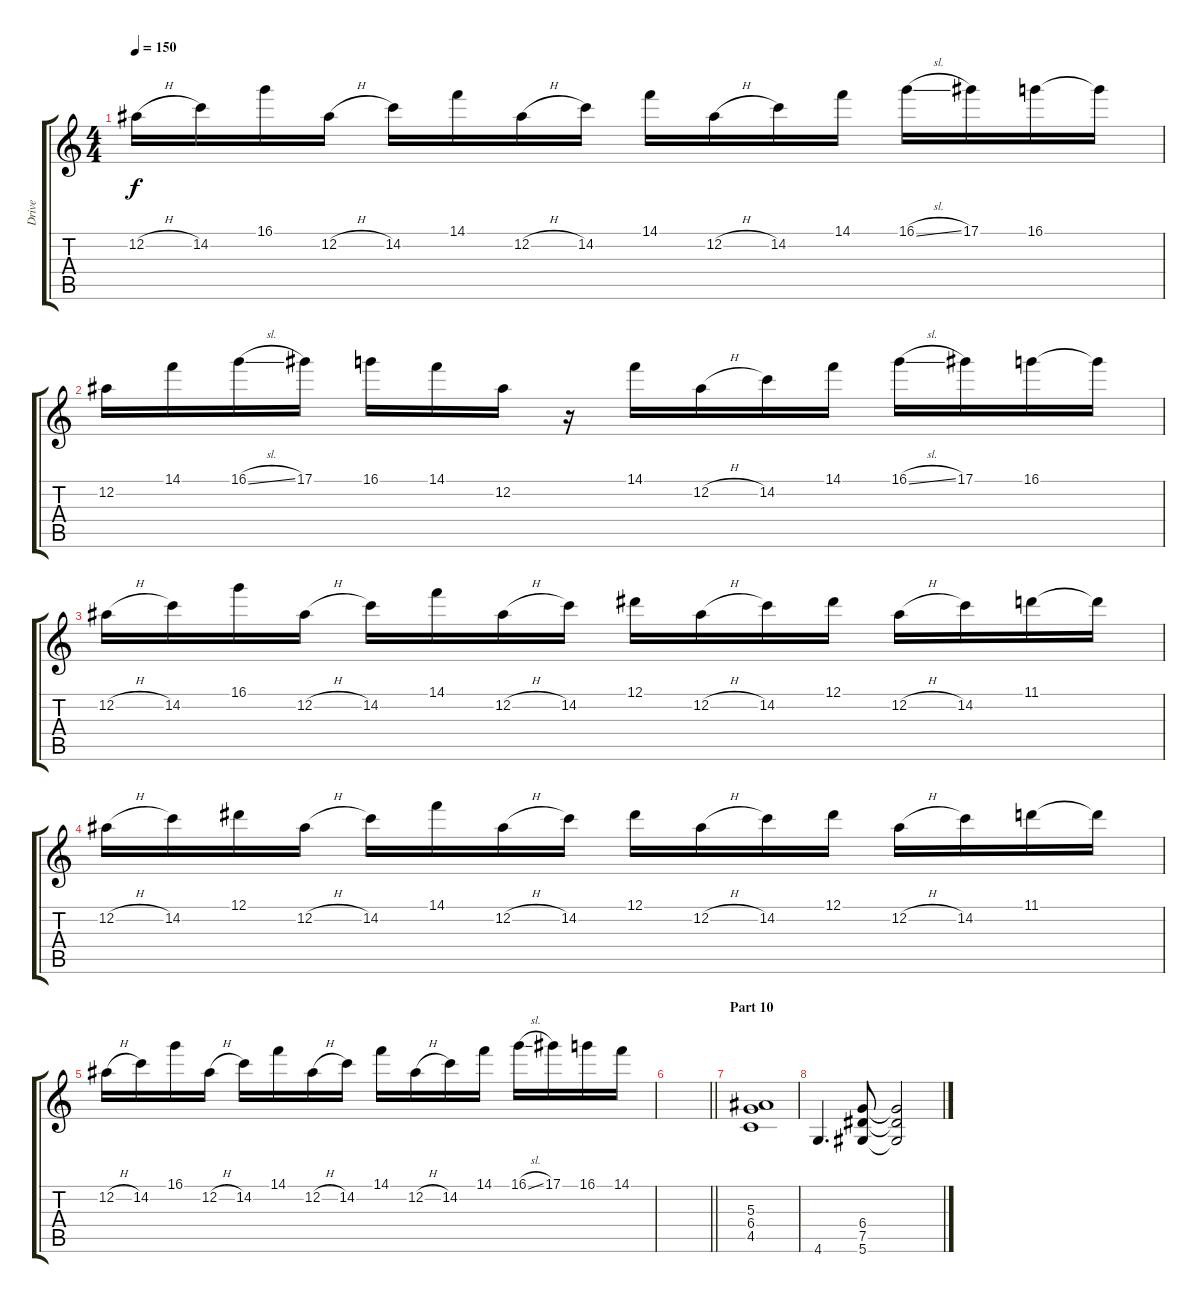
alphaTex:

\track ("Drive" "Drive") {instrument overdrivenguitar}
\staff {score tabs}
\tuning (Eb4 Bb3 F3 Db3 Ab2 Eb2) {hide}
\ts (4 4)
\tempo 150
\clef g2
\ks c
12.2{h}.16{dy f} 14.2.16 16.1.16 12.2{h}.16 14.2.16 14.1.16 12.2{h}.16 14.2.16 14.1.16 12.2{h}.16 14.2.16 14.1.16 16.1{sl}.16 17.1.16 16.1.16 16.1{t}.16 |
12.2.16 14.1.16 16.1{sl}.16 17.1.16 16.1.16 14.1.16 12.2.16 r.16 14.1.16 12.2{h}.16 14.2.16 14.1.16 16.1{sl}.16 17.1.16 16.1.16 16.1{t}.16 |
12.2{h}.16 14.2.16 16.1.16 12.2{h}.16 14.2.16 14.1.16 12.2{h}.16 14.2.16 12.1.16 12.2{h}.16 14.2.16 12.1.16 12.2{h}.16 14.2.16 11.1.16 11.1{t}.16 |
12.2{h}.16 14.2.16 12.1.16 12.2{h}.16 14.2.16 14.1.16 12.2{h}.16 14.2.16 12.1.16 12.2{h}.16 14.2.16 12.1.16 12.2{h}.16 14.2.16 11.1.16 11.1{t}.16 |
12.2{h}.16 14.2.16 16.1.16 12.2{h}.16 14.2.16 14.1.16 12.2{h}.16 14.2.16 14.1.16 12.2{h}.16 14.2.16 14.1.16 16.1{sl}.16 17.1.16 16.1.16 14.1.16 |
\barLineRight lightlight
|
\section ("" "Part 10")
(5.3 6.4 4.5).1 |
4.6.4{d} (6.4 7.5 5.6).8 (6.4{t} 7.5{t} 5.6{t}).2
